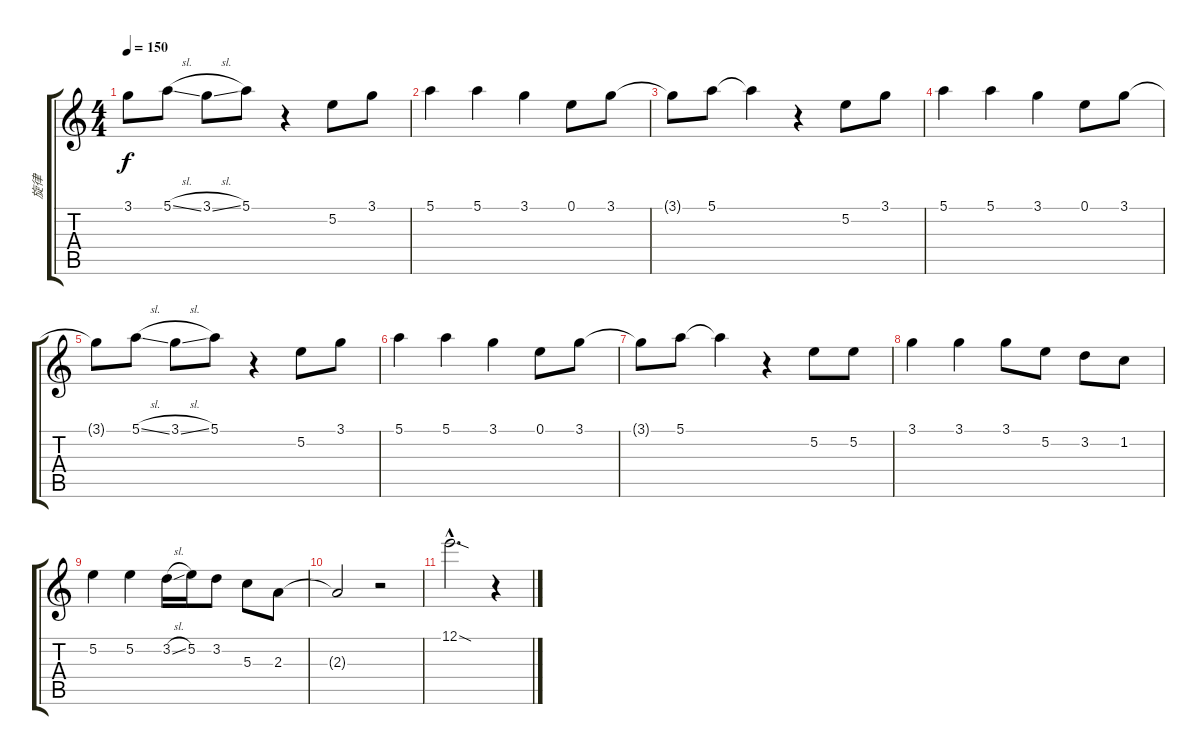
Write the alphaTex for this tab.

\track ("旋律" "旋律") {instrument overdrivenguitar}
\staff {score tabs}
\tuning (E4 B3 G3 D3 A2 E2) {hide}
\ts (4 4)
\tempo 150
\clef g2
\ks c
3.1{t}.8{dy f} 5.1{sl}.8 3.1{sl}.8 5.1.8 r.4 5.2.8 3.1.8 |
5.1.4 5.1.4 3.1.4 0.1.8 3.1.8 |
3.1{t}.8 5.1.8 5.1{t}.4 r.4 5.2.8 3.1.8 |
5.1.4 5.1.4 3.1.4 0.1.8 3.1.8 |
3.1{t}.8 5.1{sl}.8 3.1{sl}.8 5.1.8 r.4 5.2.8 3.1.8 |
5.1.4 5.1.4 3.1.4 0.1.8 3.1.8 |
3.1{t}.8 5.1.8 5.1{t}.4 r.4 5.2.8 5.2.8 |
3.1.4 3.1.4 3.1.8 5.2.8 3.2.8 1.2.8 |
5.2.4 5.2.4 3.2{sl}.16 5.2.16 3.2.8 5.3.8 2.3.8 |
2.3{t}.2 r.2 |
12.1{sod hac}.2{d} r.4
